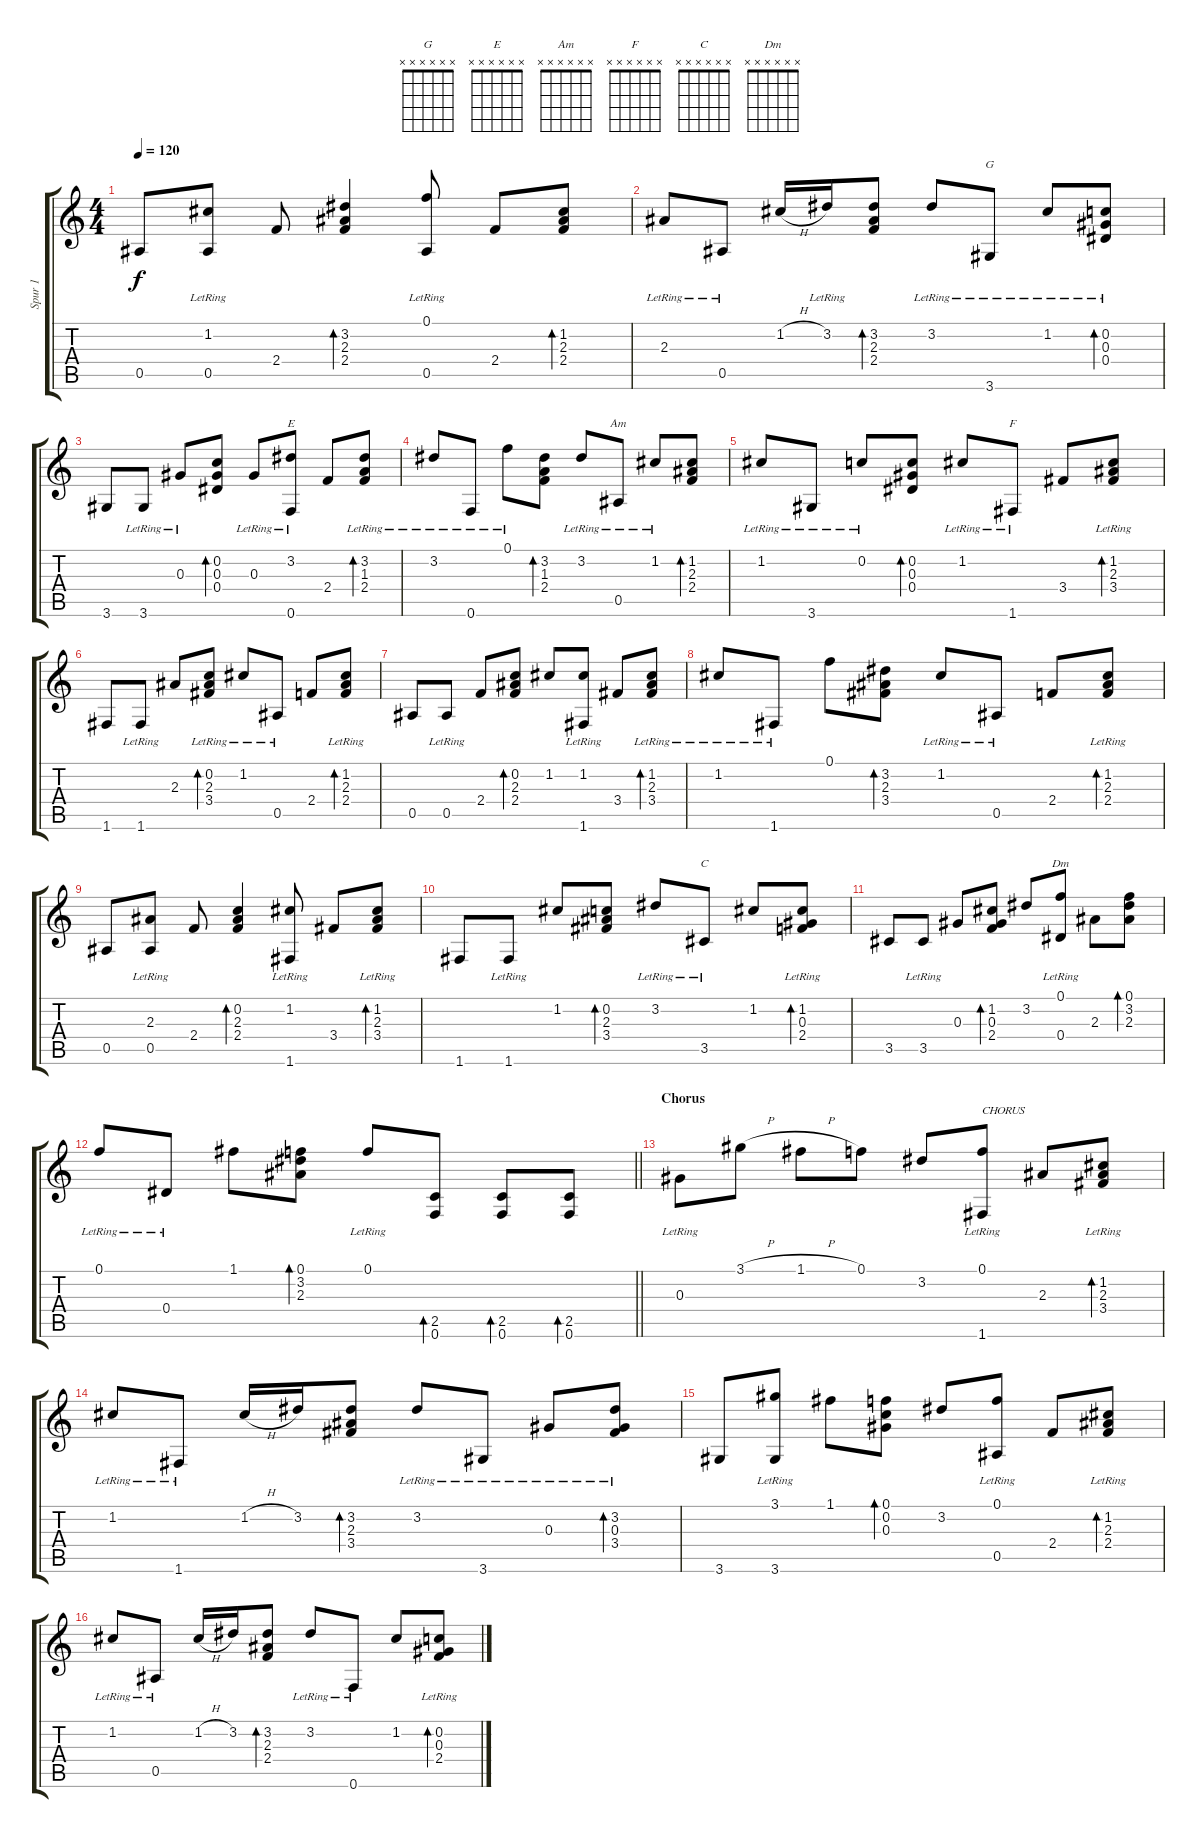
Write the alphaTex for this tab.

\track ("Spur 1" "Spur 1") {instrument acousticguitarsteel}
\staff {score tabs}
\tuning (F4 C4 Ab3 Eb3 Bb2 F2) {hide}
\chord ("G" x x x x x x)
\chord ("E" x x x x x x)
\chord ("Am" x x x x x x)
\chord ("F" x x x x x x)
\chord ("C" x x x x x x)
\chord ("Dm" x x x x x x)
\ts (4 4)
\tempo 120
\clef g2
\ks c
0.5.8{dy f} (1.2{lr} 0.5{lr}).8 2.4.8 (3.2 2.3 2.4).4{bd 60} (0.1{lr} 0.5{lr}).8 2.4.8 (1.2 2.3 2.4).8{bd 60} |
2.3{lr}.8 0.5{lr}.8 1.2{h}.16 3.2{lr}.16 (3.2 2.3 2.4).8{bd 60} 3.2{lr}.8 3.6{lr}.8{ch "G"} 1.2{lr}.8 (0.2{lr} 0.3{lr} 0.4{lr}).8{bd 60} |
3.6.8 3.6{lr}.8 0.3{lr}.8 (0.2 0.3 0.4).8{bd 60} 0.3{lr}.8 (3.2{lr} 0.6{lr}).8{ch "E"} 2.4.8 (3.2{lr} 1.3{lr} 2.4{lr}).8{bd 60} |
3.2{lr}.8 0.6{lr}.8 0.1{lr}.8 (3.2 1.3 2.4).8{bd 60} 3.2{lr}.8 0.5{lr}.8{ch "Am"} 1.2{lr}.8 (1.2 2.3 2.4).8{bd 60} |
1.2{lr}.8 3.6{lr}.8 0.2{lr}.8 (0.2 0.3 0.4).8{bd 60} 1.2{lr}.8 1.6{lr}.8{ch "F"} 3.4.8 (1.2{lr} 2.3{lr} 3.4{lr}).8{bd 60} |
1.6.8 1.6{lr}.8 2.3.8 (0.2{lr} 2.3{lr} 3.4{lr}).8{bd 60} 1.2{lr}.8 0.5{lr}.8 2.4.8 (1.2{lr} 2.3{lr} 2.4{lr}).8{bd 60} |
0.5.8 0.5{lr}.8 2.4.8 (0.2 2.3 2.4).8{bd 60} 1.2.8 (1.2{lr} 1.6{lr}).8 3.4.8 (1.2{lr} 2.3{lr} 3.4{lr}).8{bd 60} |
1.2{lr}.8 1.6{lr}.8 0.1.8 (3.2 2.3 3.4).8{bd 60} 1.2{lr}.8 0.5{lr}.8 2.4.8 (1.2{lr} 2.3{lr} 2.4{lr}).8{bd 60} |
0.5.8 (2.3{lr} 0.5{lr}).8 2.4.8 (0.2 2.3 2.4).4{bd 60} (1.2{lr} 1.6{lr}).8 3.4.8 (1.2{lr} 2.3{lr} 3.4{lr}).8{bd 60} |
1.6.8 1.6{lr}.8 1.2.8 (0.2 2.3 3.4).8{bd 60} 3.2{lr}.8 3.5{lr}.8{ch "C"} 1.2.8 (1.2{lr} 0.3{lr} 2.4{lr}).8{bd 60} |
3.5.8 3.5{lr}.8 0.3.8 (1.2 0.3 2.4).8{bd 60} 3.2.8 (0.1{lr} 0.4{lr}).8{ch "Dm"} 2.3.8 (0.1 3.2 2.3).8{bd 60} |
\barLineRight lightlight
0.1{lr}.8 0.4{lr}.8 1.1.8 (0.1 3.2 2.3).8{bd 60} 0.1{lr}.8 (2.5 0.6).8{bd 60} (2.5 0.6).8{bd 60} (2.5 0.6).8{bd 60} |
\section ("" "Chorus")
0.3{lr}.8 3.1{h}.8 1.1{h}.8 0.1.8 3.2.8 (0.1{lr} 1.6{lr}).8{txt "CHORUS"} 2.3.8 (1.2{lr} 2.3{lr} 3.4{lr}).8{bd 60} |
1.2{lr}.8 1.6{lr}.8 1.2{h}.16 3.2.16 (3.2 2.3 3.4).8{bd 60} 3.2{lr}.8 3.6{lr}.8 0.3{lr}.8 (3.2{lr} 0.3{lr} 3.4{lr}).8{bd 60} |
3.6.8 (3.1 3.6{lr}).8 1.1.8 (0.1 0.2 0.3).8{bd 60} 3.2.8 (0.1{lr} 0.5{lr}).8 2.4.8 (1.2{lr} 2.3{lr} 2.4{lr}).8{bd 60} |
1.2{lr}.8 0.5{lr}.8 1.2{h}.16 3.2.16 (3.2 2.3 2.4).8{bd 60} 3.2{lr}.8 0.6{lr}.8 1.2.8 (0.2{lr} 0.3{lr} 2.4{lr}).8{bd 60}
